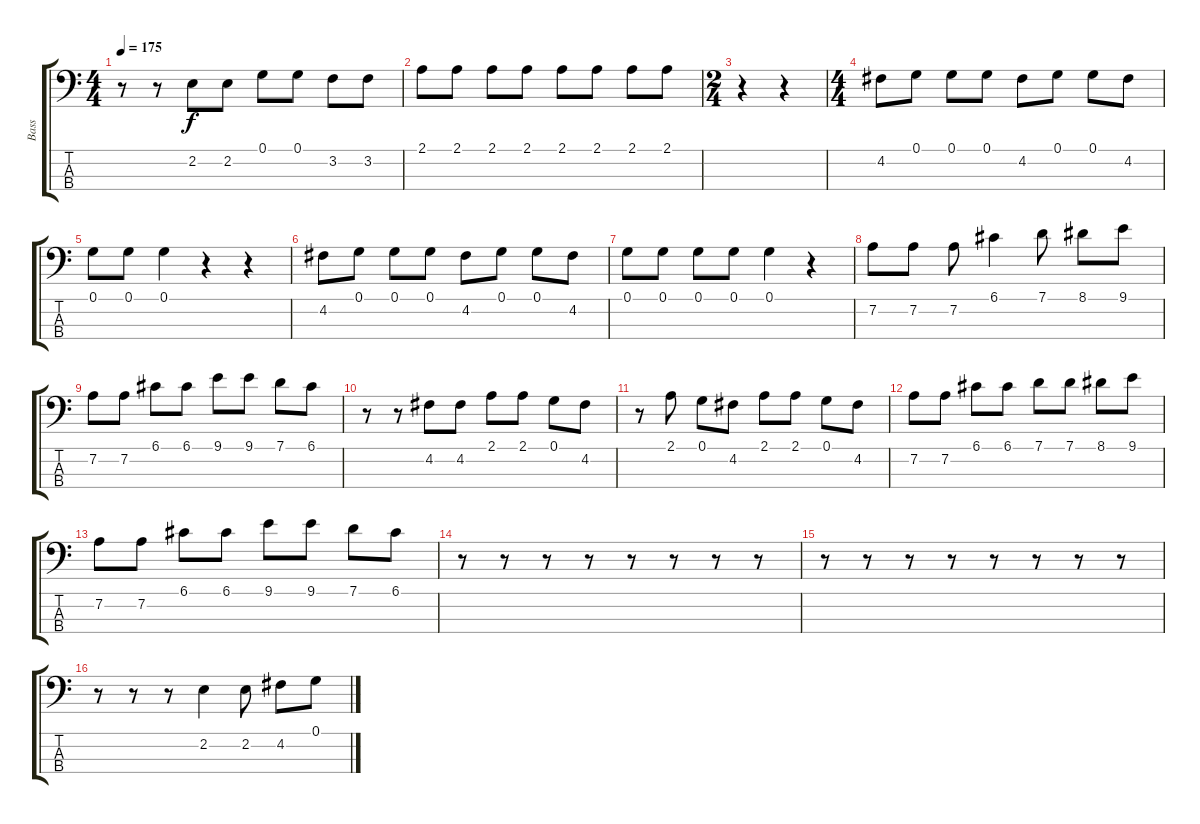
\track ("Bass" "Bass") {instrument electricbassfinger}
\staff {score tabs}
\tuning (G2 D2 A1 E1) {hide}
\ts (4 4)
\tempo 175
\clef f4
\ks c
r.8{dy f} r.8 2.2.8 2.2.8 0.1.8 0.1.8 3.2.8 3.2.8 |
2.1.8 2.1.8 2.1.8 2.1.8 2.1.8 2.1.8 2.1.8 2.1.8 |
\ts (2 4)
r.4 r.4 |
\ts (4 4)
4.2.8 0.1.8 0.1.8 0.1.8 4.2.8 0.1.8 0.1.8 4.2.8 |
0.1.8 0.1.8 0.1.4 r.4 r.4 |
4.2.8 0.1.8 0.1.8 0.1.8 4.2.8 0.1.8 0.1.8 4.2.8 |
0.1.8 0.1.8 0.1.8 0.1.8 0.1.4 r.4 |
7.2.8 7.2.8 7.2.8 6.1.4 7.1.8 8.1.8 9.1.8 |
7.2.8 7.2.8 6.1.8 6.1.8 9.1.8 9.1.8 7.1.8 6.1.8 |
r.8 r.8 4.2.8 4.2.8 2.1.8 2.1.8 0.1.8 4.2.8 |
r.8 2.1.8 0.1.8 4.2.8 2.1.8 2.1.8 0.1.8 4.2.8 |
7.2.8 7.2.8 6.1.8 6.1.8 7.1.8 7.1.8 8.1.8 9.1.8 |
7.2.8 7.2.8 6.1.8 6.1.8 9.1.8 9.1.8 7.1.8 6.1.8 |
r.8 r.8 r.8 r.8 r.8 r.8 r.8 r.8 |
r.8 r.8 r.8 r.8 r.8 r.8 r.8 r.8 |
r.8 r.8 r.8 2.2.4 2.2.8 4.2.8 0.1.8
